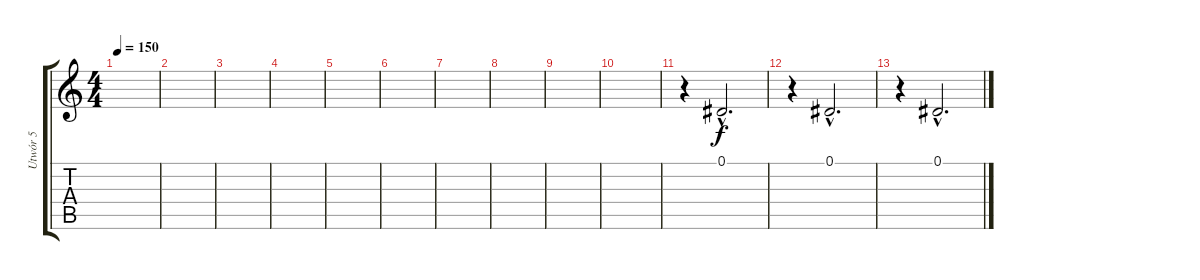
\track ("Utwór 5" "Utwór 5") {instrument reversecymbal}
\staff {score tabs}
\tuning (Eb4 Bb3 Gb3 Db3 Ab2 Eb2) {hide}
\ts (4 4)
\tempo 150
\clef g2
\ks c
|
|
|
|
|
|
|
|
|
|
r.4 0.1{hac}.2{d} |
r.4 0.1{hac}.2{d} |
r.4 0.1{hac}.2{d}
